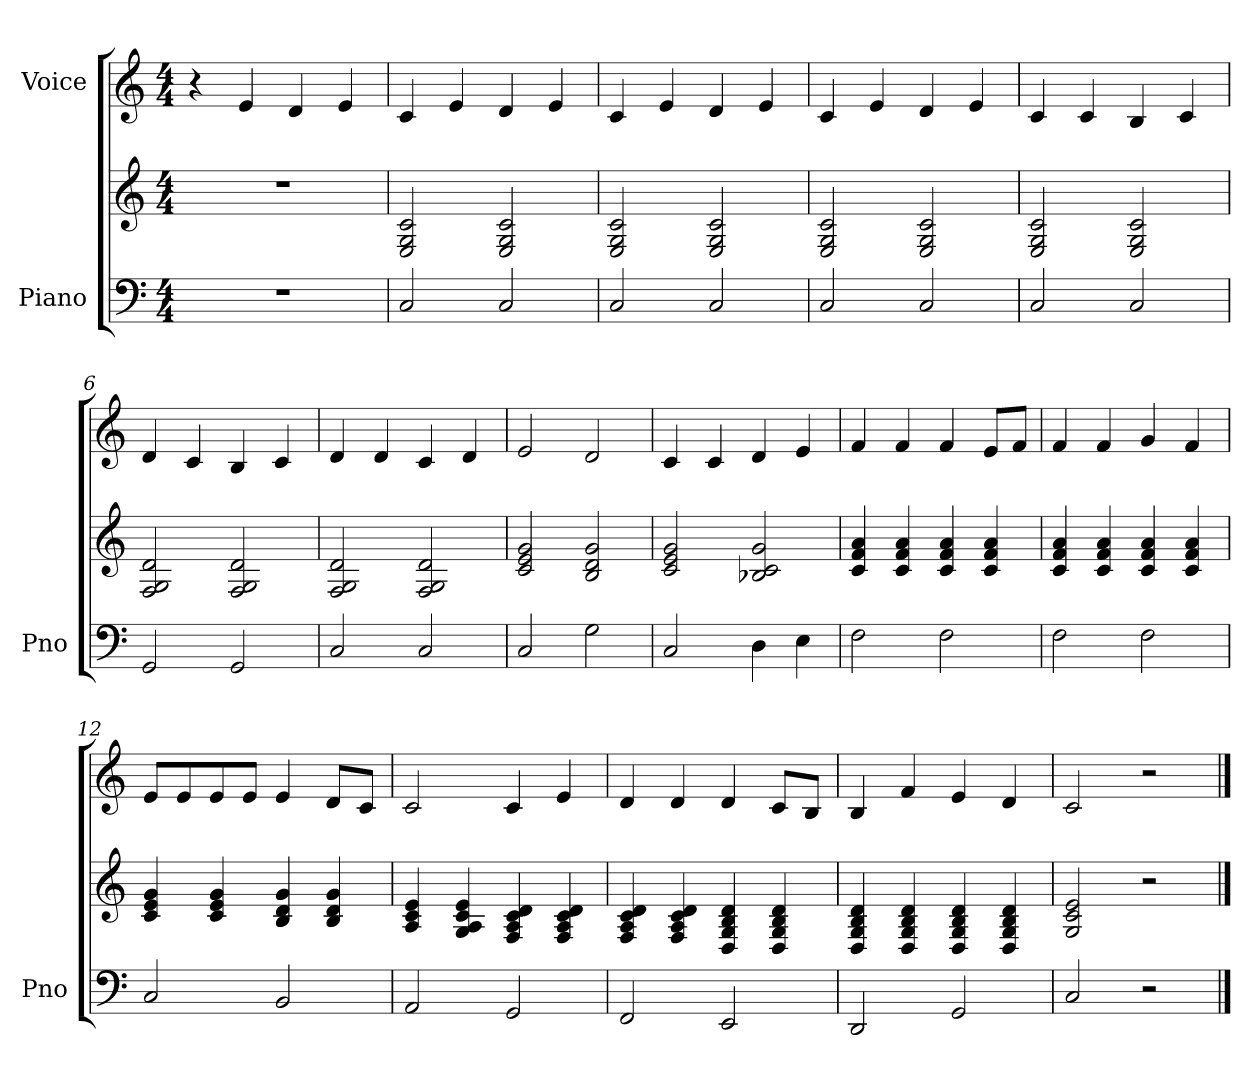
**kern	**kern	**kern
*part2	*part2	*part1
*staff3	*staff2	*staff1
*I"Piano	*	*I"Voice
*I'Pno	*	*
*clefF4	*clefG2	*clefG2
*k[]	*k[]	*k[]
*M4/4	*M4/4	*M4/4
=1	=1	=1
1r	1r	4r
.	.	4e/
.	.	4d/
.	.	4e/
=2	=2	=2
2C/	2E/ 2G/ 2c/	4c/
.	.	4e/
2C/	2E/ 2G/ 2c/	4d/
.	.	4e/
=3	=3	=3
2C/	2E/ 2G/ 2c/	4c/
.	.	4e/
2C/	2E/ 2G/ 2c/	4d/
.	.	4e/
=4	=4	=4
2C/	2E/ 2G/ 2c/	4c/
.	.	4e/
2C/	2E/ 2G/ 2c/	4d/
.	.	4e/
=5	=5	=5
2C/	2E/ 2G/ 2c/	4c/
.	.	4c/
2C/	2E/ 2G/ 2c/	4B/
.	.	4c/
=6	=6	=6
2GG/	2F/ 2G/ 2d/	4d/
.	.	4c/
2GG/	2F/ 2G/ 2d/	4B/
.	.	4c/
=7	=7	=7
2C/	2F/ 2G/ 2d/	4d/
.	.	4d/
2C/	2F/ 2G/ 2d/	4c/
.	.	4d/
=8	=8	=8
2C/	2c/ 2e/ 2g/	2e/
2G\	2B/ 2d/ 2g/	2d/
=9	=9	=9
2C/	2c/ 2e/ 2g/	4c/
.	.	4c/
4D\	2B-X/ 2c/ 2g/	4d/
4E\	.	4e/
!!LO:LB:g=z
=10	=10	=10
2F\	4c/ 4f/ 4a/	4f/
.	4c/ 4f/ 4a/	4f/
2F\	4c/ 4f/ 4a/	4f/
.	4c/ 4f/ 4a/	8e/L
.	.	8f/J
=11	=11	=11
2F\	4c/ 4f/ 4a/	4f/
.	4c/ 4f/ 4a/	4f/
2F\	4c/ 4f/ 4a/	4g/
.	4c/ 4f/ 4a/	4f/
=12	=12	=12
2C/	4c/ 4e/ 4g/	8e/L
.	.	8e/
.	4c/ 4e/ 4g/	8e/
.	.	8e/J
2BB/	4B/ 4d/ 4g/	4e/
.	4B/ 4d/ 4g/	8d/L
.	.	8c/J
=13	=13	=13
2AA/	4A/ 4c/ 4e/	2c/
.	4G/ 4A/ 4c/ 4e/	.
2GG/	4F/ 4A/ 4c/ 4d/	4c/
.	4F/ 4A/ 4c/ 4d/	4e/
=14	=14	=14
2FF/	4F/ 4A/ 4c/ 4d/	4d/
.	4F/ 4A/ 4c/ 4d/	4d/
2EE/	4D/ 4G/ 4B/ 4d/	4d/
.	4D/ 4G/ 4B/ 4d/	8c/L
.	.	8B/J
=15	=15	=15
2DD/	4D/ 4G/ 4B/ 4d/	4B/
.	4D/ 4G/ 4B/ 4d/	4f/
2GG/	4D/ 4G/ 4B/ 4d/	4e/
.	4D/ 4G/ 4B/ 4d/	4d/
=16	=16	=16
2C/	2G/ 2c/ 2e/	2c/
2r	2r	2r
==	==	==
*-	*-	*-
